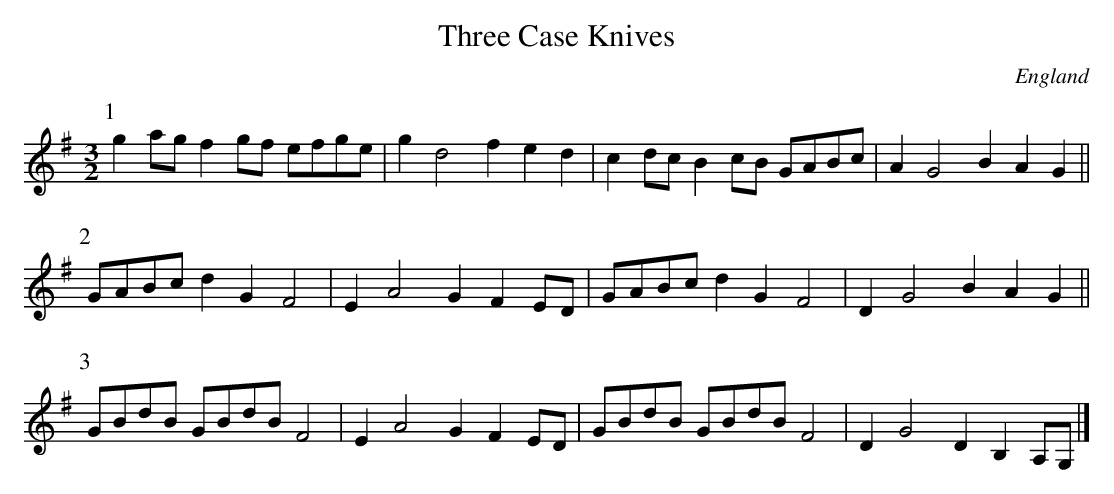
X:1
T:Three Case Knives
L:1/8
M:3/2
O:England
K:G
P:1
g2 ag f2 gf efge | g2 d4 f2 e2 d2 | c2 dc B2 cB GABc | A2 G4 B2 A2 G2   ||
P:2
GABc  d2 G2 F4   | E2 A4 G2 F2 ED | GABc  d2 G2 F4   | D2 G4 B2 A2 G2   ||
P:3
GBdB  GBdB  F4   | E2 A4 G2 F2 ED | GBdB  GBdB  F4   | D2 G4 D2 B,2 A,G,|]
